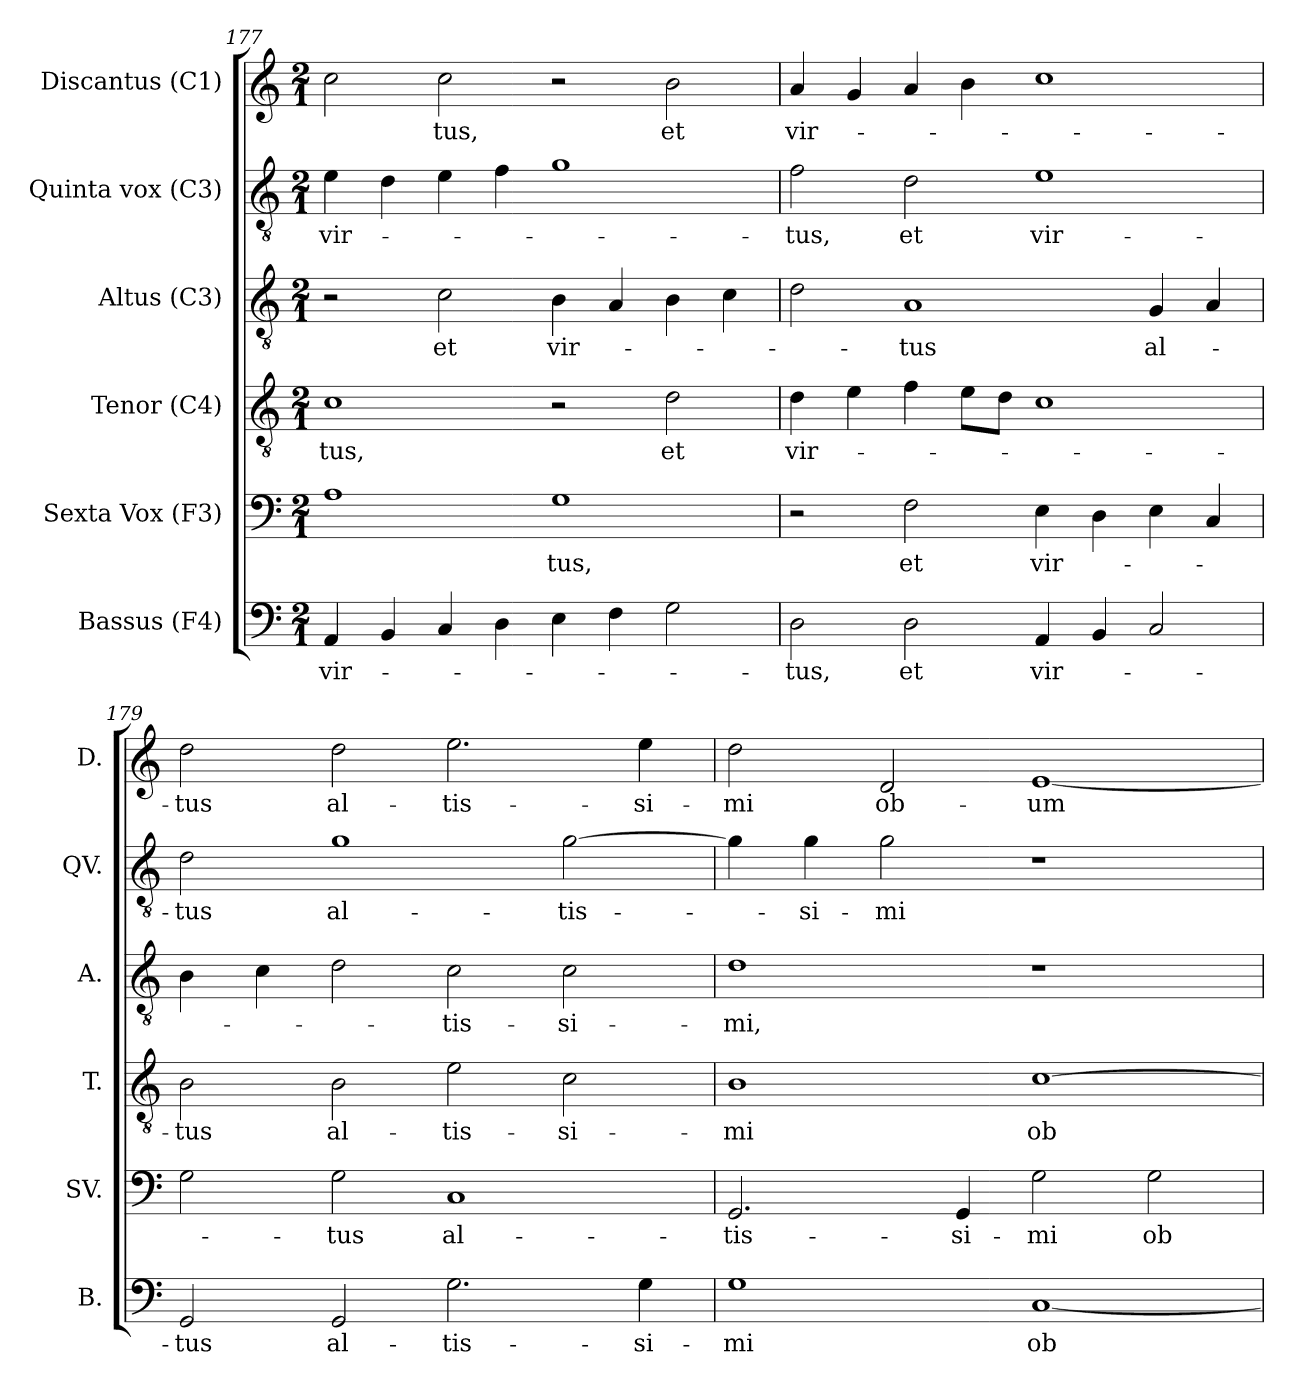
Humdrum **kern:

**kern	**text	**kern	**text	**kern	**text	**kern	**text	**kern	**text	**kern	**text
*part6	*part6	*part5	*part5	*part4	*part4	*part3	*part3	*part2	*part2	*part1	*part1
*staff6	*staff6	*staff5	*staff5	*staff4	*staff4	*staff3	*staff3	*staff2	*staff2	*staff1	*staff1
*I"Bassus (F4)	*	*I"Sexta Vox (F3)	*	*I"Tenor (C4)	*	*I"Altus (C3)	*	*I"Quinta vox (C3)	*	*I"Discantus (C1)	*
*I'B.	*	*I'SV.	*	*I'T.	*	*I'A.	*	*I'QV.	*	*I'D.	*
!!LO:LB:g=z
*clefF4	*	*clefF4	*	*clefGv2	*	*clefGv2	*	*clefGv2	*	*clefG2	*
*	*	*	*	*	*	*ITrd7c12	*	*ITrd7c12	*	*	*
*k[]	*	*k[]	*	*k[]	*	*k[]	*	*k[]	*	*k[]	*
*C:	*	*C:	*	*C:	*	*C:	*	*C:	*	*C:	*
*M2/1	*	*M2/1	*	*M2/1	*	*M2/1	*	*M2/1	*	*M2/1	*
=177	=177	=177	=177	=177	=177	=177	=177	=177	=177	=177	=177
!	!LO:LY:b:color=#000000	!	!	!	!	!	!	!	!	!	!
!	!	!	!	!	!LO:LY:b:color=#000000	!	!	!	!	!	!
!	!	!	!	!	!	!	!	!	!LO:LY:b:color=#000000	!	!
4AAi/	vir-	1Ai	.	1ci	-tus,	2r	.	4Ei\	vir-	2cci\	.
4BBi/	.	.	.	.	.	.	.	4Di\	.	.	.
!	!	!	!	!	!	!	!LO:LY:b:color=#000000	!	!	!	!
!	!	!	!	!	!	!	!	!	!	!	!LO:LY:b:color=#000000
4Ci/	.	.	.	.	.	2Ci\	et	4Ei\	.	2cci\	-tus,
4Di\	.	.	.	.	.	.	.	4Fi\	.	.	.
!	!	!	!LO:LY:b:color=#000000	!	!	!	!	!	!	!	!
!	!	!	!	!	!	!	!LO:LY:b:color=#000000	!	!	!	!
4Ei\	.	1Gi	-tus,	2r	.	4BBi\	vir-	1Gi	.	2r	.
4Fi\	.	.	.	.	.	4AAi/	.	.	.	.	.
!	!	!	!	!	!LO:LY:b:color=#000000	!	!	!	!	!	!
!	!	!	!	!	!	!	!	!	!	!	!LO:LY:b:color=#000000
2Gi\	.	.	.	2di\	et	4BBi\	.	.	.	2bi\	et
.	.	.	.	.	.	4Ci\	.	.	.	.	.
=178	=178	=178	=178	=178	=178	=178	=178	=178	=178	=178	=178
!	!LO:LY:b:color=#000000	!	!	!	!	!	!	!	!	!	!
!	!	!	!	!	!LO:LY:b:color=#000000	!	!	!	!	!	!
!	!	!	!	!	!	!	!	!	!LO:LY:b:color=#000000	!	!
!	!	!	!	!	!	!	!	!	!	!	!LO:LY:b:color=#000000
2Di\	-tus,	2r	.	4di\	vir-	2Di\	.	2Fi\	-tus,	4ai/	vir-
.	.	.	.	4ei\	.	.	.	.	.	4gi/	.
!	!LO:LY:b:color=#000000	!	!	!	!	!	!	!	!	!	!
!	!	!	!LO:LY:b:color=#000000	!	!	!	!	!	!	!	!
!	!	!	!	!	!	!	!LO:LY:b:color=#000000	!	!	!	!
!	!	!	!	!	!	!	!	!	!LO:LY:b:color=#000000	!	!
2Di\	et	2Fi\	et	4fi\	.	1AAi	-tus	2Di\	et	4ai/	.
.	.	.	.	8ei\L	.	.	.	.	.	4bi\	.
.	.	.	.	8di\J	.	.	.	.	.	.	.
!	!LO:LY:b:color=#000000	!	!	!	!	!	!	!	!	!	!
!	!	!	!LO:LY:b:color=#000000	!	!	!	!	!	!	!	!
!	!	!	!	!	!	!	!	!	!LO:LY:b:color=#000000	!	!
4AAi/	vir-	4Ei\	vir-	1ci	.	.	.	1Ei	vir-	1cci	.
4BBi/	.	4Di\	.	.	.	.	.	.	.	.	.
!	!	!	!	!	!	!	!LO:LY:b:color=#000000	!	!	!	!
2Ci/	.	4Ei\	.	.	.	4GGi/	al-	.	.	.	.
.	.	4Ci/	.	.	.	4AAi/	.	.	.	.	.
=179	=179	=179	=179	=179	=179	=179	=179	=179	=179	=179	=179
!	!LO:LY:b:color=#000000	!	!	!	!	!	!	!	!	!	!
!	!	!	!	!	!LO:LY:b:color=#000000	!	!	!	!	!	!
!	!	!	!	!	!	!	!	!	!LO:LY:b:color=#000000	!	!
!	!	!	!	!	!	!	!	!	!	!	!LO:LY:b:color=#000000
2GGi/	-tus	2Gi\	.	2Bi\	-tus	4BBi\	.	2Di\	-tus	2ddi\	-tus
.	.	.	.	.	.	4Ci\	.	.	.	.	.
!	!LO:LY:b:color=#000000	!	!	!	!	!	!	!	!	!	!
!	!	!	!LO:LY:b:color=#000000	!	!	!	!	!	!	!	!
!	!	!	!	!	!LO:LY:b:color=#000000	!	!	!	!	!	!
!	!	!	!	!	!	!	!	!	!LO:LY:b:color=#000000	!	!
!	!	!	!	!	!	!	!	!	!	!	!LO:LY:b:color=#000000
2GGi/	al-	2Gi\	-tus	2Bi\	al-	2Di\	.	1Gi	al-	2ddi\	al-
!	!LO:LY:b:color=#000000	!	!	!	!	!	!	!	!	!	!
!	!	!	!LO:LY:b:color=#000000	!	!	!	!	!	!	!	!
!	!	!	!	!	!LO:LY:b:color=#000000	!	!	!	!	!	!
!	!	!	!	!	!	!	!LO:LY:b:color=#000000	!	!	!	!
!	!	!	!	!	!	!	!	!	!	!	!LO:LY:b:color=#000000
2.Gi\	-tis-	1Ci	al-	2ei\	-tis-	2Ci\	-tis-	.	.	2.eei\	-tis-
!	!	!	!	!	!LO:LY:b:color=#000000	!	!	!	!	!	!
!	!	!	!	!	!	!	!LO:LY:b:color=#000000	!	!	!	!
!	!	!	!	!	!	!	!	!	!LO:LY:b:color=#000000	!	!
.	.	.	.	2ci\	-si-	2Ci\	-si-	[2Gi\	-tis-	.	.
!	!LO:LY:b:color=#000000	!	!	!	!	!	!	!	!	!	!
!	!	!	!	!	!	!	!	!	!	!	!LO:LY:b:color=#000000
4Gi\	-si-	.	.	.	.	.	.	.	.	4eei\	-si-
=180	=180	=180	=180	=180	=180	=180	=180	=180	=180	=180	=180
!	!LO:LY:b:color=#000000	!	!	!	!	!	!	!	!	!	!
!	!	!	!LO:LY:b:color=#000000	!	!	!	!	!	!	!	!
!	!	!	!	!	!LO:LY:b:color=#000000	!	!	!	!	!	!
!	!	!	!	!	!	!	!LO:LY:b:color=#000000	!	!	!	!
!	!	!	!	!	!	!	!	!	!	!	!LO:LY:b:color=#000000
1Gi	-mi	2.GGi/	-tis-	1Bi	-mi	1Di	-mi,	4Gi\]	.	2ddi\	-mi
!	!	!	!	!	!	!	!	!	!LO:LY:b:color=#000000	!	!
.	.	.	.	.	.	.	.	4Gi\	-si-	.	.
!	!	!	!	!	!	!	!	!	!LO:LY:b:color=#000000	!	!
!	!	!	!	!	!	!	!	!	!	!	!LO:LY:b:color=#000000
.	.	.	.	.	.	.	.	2Gi\	-mi	2di/	ob-
!	!	!	!LO:LY:b:color=#000000	!	!	!	!	!	!	!	!
.	.	4GGi/	-si-	.	.	.	.	.	.	.	.
!	!LO:LY:b:color=#000000	!	!	!	!	!	!	!	!	!	!
!	!	!	!LO:LY:b:color=#000000	!	!	!	!	!	!	!	!
!	!	!	!	!	!LO:LY:b:color=#000000	!	!	!	!	!	!
!	!	!	!	!	!	!	!	!	!	!	!LO:LY:b:color=#000000
[1Ci	ob-	2Gi\	-mi	[1ci	ob-	1r	.	1r	.	[1ei	-um-
!	!	!	!LO:LY:b:color=#000000	!	!	!	!	!	!	!	!
.	.	2Gi\	ob-	.	.	.	.	.	.	.	.
=	=	=	=	=	=	=	=	=	=	=	=
*-	*-	*-	*-	*-	*-	*-	*-	*-	*-	*-	*-
